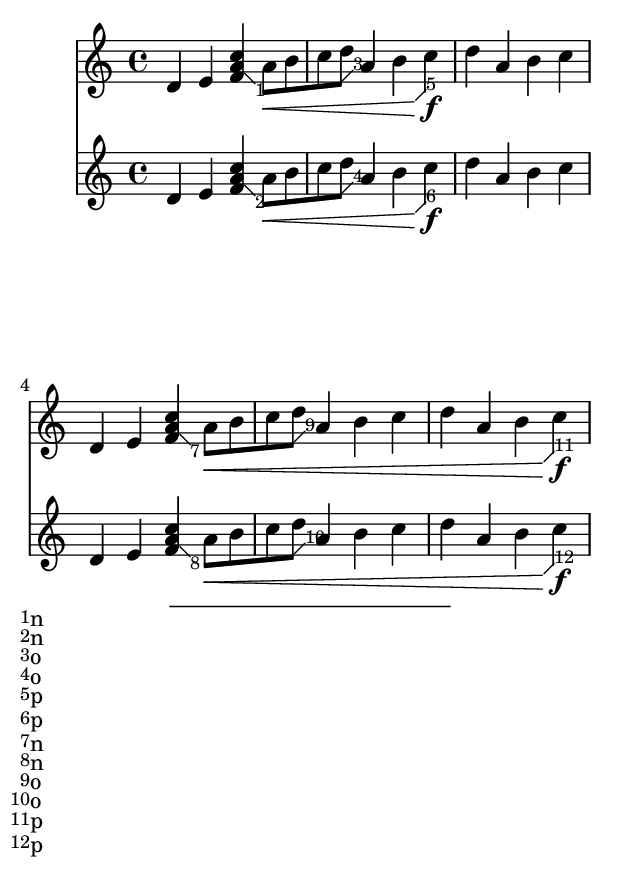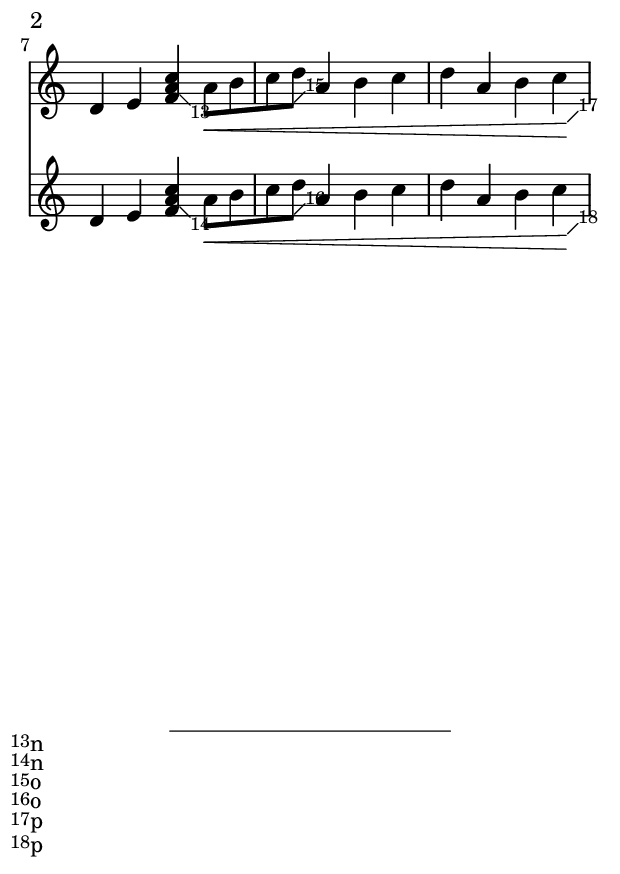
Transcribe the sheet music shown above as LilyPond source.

\version "2.23.4"
\header {
  texidoc = "This regtest makes sure that footnote numbers are laid out
in the correct vertical order.
"
}

#(define (make-footnote-numbering-assertion-function n)
  (lambda (x)
    (if (not (= n x))
      (ly:error (G_ "Expecting number ~a, got ~a") n x))))

#(define (simultaneous-footnote-numbering-assertion-function x y)
  (lambda (grob)
    (let ((n (if (grob::has-interface (ly:grob-parent grob Y)
                                      'beam-interface)
                 x
                 y)))
      (lambda (x)
        (if (not (= n x))
          (ly:error (G_ "Expecting number ~a, got ~a") n x))))))

\paper {
  reset-footnotes-on-new-page = ##f
}

#(set-default-paper-size "a6")
\book {
  \score {
    <<
      \new Staff \relative {
        d'4 e
        \once \override Footnote.numbering-assertion-function =
          #(lambda (grob) (make-footnote-numbering-assertion-function 0))
        < f \footnote #'(1 . -1) \markup { n } a c >
        \once \override Footnote.numbering-assertion-function =
          #(simultaneous-footnote-numbering-assertion-function 2 4)
        a8-\footnote #'(1 . 1) \markup { p } \<
	-\footnote #'(1 . 1) \markup { o } [ b c d ] a4 b c\f |
        d a b c |\break
        d,4 e
        \once \override Footnote.numbering-assertion-function =
          #(lambda (grob) (make-footnote-numbering-assertion-function 6))
        < f \footnote #'(1 . -1) \markup { n } a c >
        \once \override Footnote.numbering-assertion-function =
          #(simultaneous-footnote-numbering-assertion-function 8 10)
        a8-\footnote #'(1 . 1) \markup { p } \<
	-\footnote #'(1 . 1) \markup { o } [ b c d ] a4 b c |
        d a b c\f |\pageBreak
        d,4 e
        \once \override Footnote.numbering-assertion-function =
          #(lambda (grob) (make-footnote-numbering-assertion-function 12))
        < f  \footnote #'(1 . -1) \markup { n } a c >
        \once \override Footnote.numbering-assertion-function =
          #(simultaneous-footnote-numbering-assertion-function 14 16)
        a8-\footnote #'(1 . 1) \markup { p } \<
	-\single\footnote #'(1 . 1) \markup { o } Beam [ b c d ] a4 b c |
        d a b c\! |\break
      }
      \new Staff \relative {
        d'4 e
        \once \override Footnote.numbering-assertion-function =
          #(lambda (grob) (make-footnote-numbering-assertion-function 1))
        < f \footnote #'(1 . -1) \markup { n } a c >
        \once \override Footnote.numbering-assertion-function =
          #(simultaneous-footnote-numbering-assertion-function 3 5)
        a8-\single\footnote #'(1 . 1) \markup { p } Hairpin \<
	-\footnote #'(1 . 1) \markup { o } [ b c d ] a4 b c\f |
        d a b c |\break
        d,4 e
        \once \override Footnote.numbering-assertion-function =
          #(lambda (grob) (make-footnote-numbering-assertion-function 7))
        < f \footnote #'(1 . -1) \markup { n } a c >
        \once \override Footnote.numbering-assertion-function =
          #(simultaneous-footnote-numbering-assertion-function 9 11)
        a8-\footnote #'(1 . 1) \markup { p } \<
	-\footnote #'(1 . 1) \markup { o } [ b c d ] a4 b c |
        d a b c\f |\pageBreak
        d,4 e
        \once \override Footnote.numbering-assertion-function =
          #(lambda (grob) (make-footnote-numbering-assertion-function 13))
        < f \footnote #'(1 . -1) \markup { n } a c >
        \once \override Footnote.numbering-assertion-function =
          #(simultaneous-footnote-numbering-assertion-function 15 17)
        a8-\single\footnote #'(1 . 1) \markup { p } Hairpin \<
	-\footnote #'(1 . 1) \markup { o } [ b c d ] a4 b c |
        d a b c\! |\break
      }
    >>
  }
}
